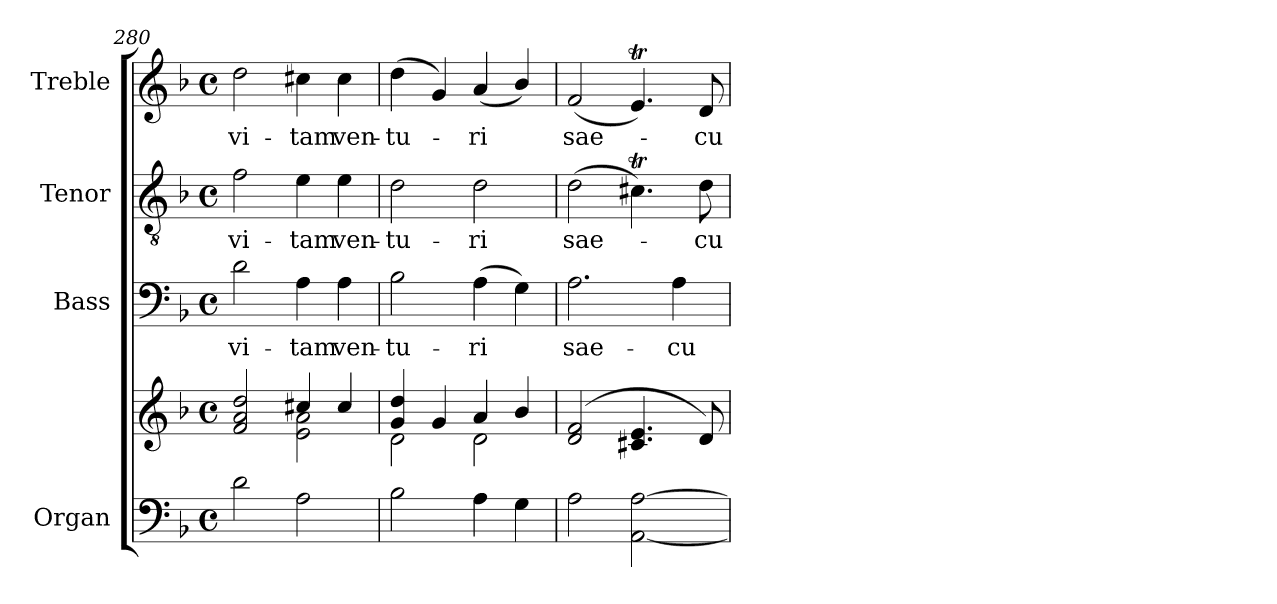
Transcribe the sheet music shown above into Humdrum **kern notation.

**kern	**kern	**kern	**text	**kern	**text	**kern	**text
*part4	*part4	*part3	*part3	*part2	*part2	*part1	*part1
*staff5	*staff4	*staff3	*staff3	*staff2	*staff2	*staff1	*staff1
*I"Organ	*	*I"Bass	*	*I"Tenor	*	*I"Treble	*
*I'Organ	*	*I'Bass	*	*I'Tenor	*	*I'Treble	*
*clefF4	*clefG2	*clefF4	*	*clefGv2	*	*clefG2	*
*k[b-]	*k[b-]	*k[b-]	*	*k[b-]	*	*k[b-]	*
*F:	*F:	*F:	*	*F:	*	*F:	*
*M4/4	*M4/4	*M4/4	*	*M4/4	*	*M4/4	*
*met(c)	*met(c)	*met(c)	*	*met(c)	*	*met(c)	*
=280	=280	=280	=280	=280	=280	=280	=280
*	*^	*	*	*	*	*	*
!	!	!	!	!LO:LY:b	!	!LO:LY:b	!	!LO:LY:b
2d	2f 2a 2dd	2ryy	2d	vi-	2f	vi-	2dd	vi-
!	!	!	!	!LO:LY:b	!	!LO:LY:b	!	!LO:LY:b
2A	4cc#X/	2e\ 2a\	4A	-tam	4e	-tam	4cc#X	-tam
!	!	!	!	!LO:LY:b	!	!LO:LY:b	!	!LO:LY:b
.	4cc#/	.	4A	ven-	4e	ven-	4cc#	ven-
=281	=281	=281	=281	=281	=281	=281	=281	=281
!	!	!	!	!LO:LY:b	!	!LO:LY:b	!	!LO:LY:b
2B-	4g/ 4dd/	2d\	2B-	-tu-	2d	-tu-	(4dd	-tu-
.	4g	.	.	.	.	.	4g)	.
!	!	!	!	!LO:LY:b	!	!LO:LY:b	!	!LO:LY:b
4A	4a	2d\	(>4A	-ri	2d	-ri	(<4a	ri
4G	4b-/	.	4G)	.	.	.	4b-/)	.
=282	=282	=282	=282	=282	=282	=282	=282	=282
!	!	!	!	!LO:LY:b	!	!LO:LY:b	!	!LO:LY:b
2A	(<2d 2f	1ryy	2.A	sae-	(>2d	sae-	(<2f	sae-
[2AA [2A	4.c#X 4.e	.	.	.	4.c#Xt)	.	4.et)	.
!	!	!	!	!LO:LY:b	!	!	!	!
.	.	.	4A	-cu-	.	.	.	.
!	!	!	!	!	!	!LO:LY:b	!	!LO:LY:b
.	8d)	.	.	.	8d	cu-	8d	cu-
*	*v	*v	*	*	*	*	*	*
=	=	=	=	=	=	=	=
*-	*-	*-	*-	*-	*-	*-	*-
